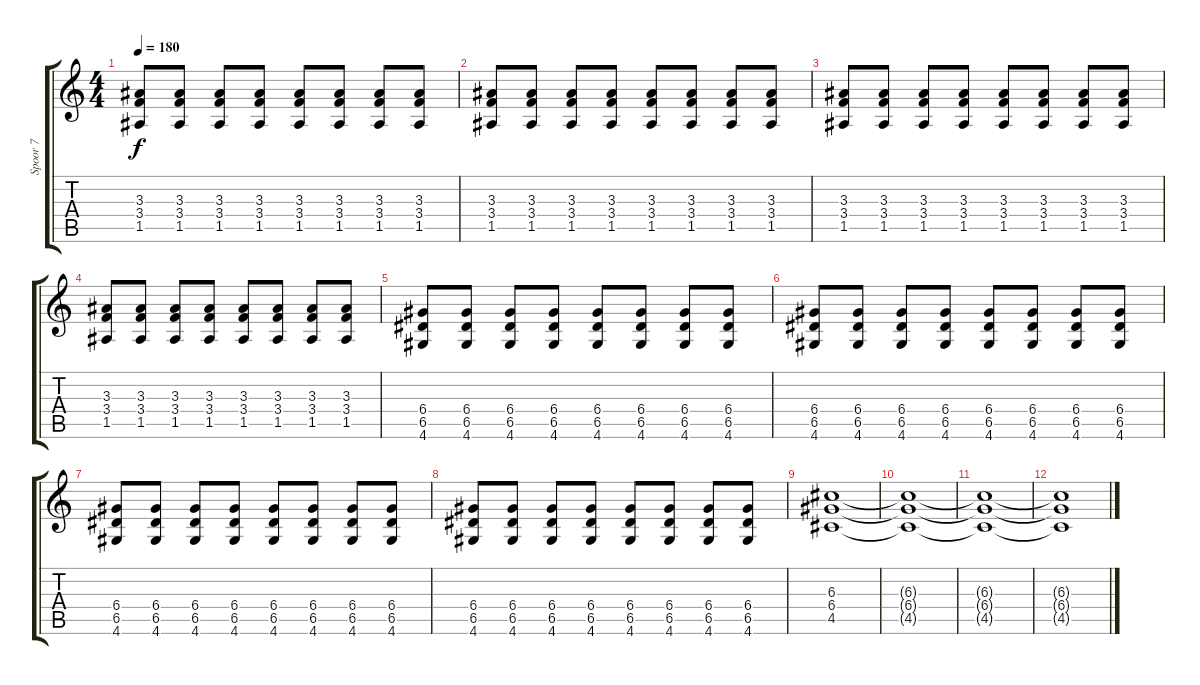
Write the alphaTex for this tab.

\track ("Spoor 7" "Spoor 7") {instrument distortionguitar}
\staff {score tabs}
\tuning (E4 B3 G3 D3 A2 E2) {hide}
\ts (4 4)
\tempo 180
\clef g2
\ks c
(3.3 3.4 1.5).8{dy f} (3.3 3.4 1.5).8 (3.3 3.4 1.5).8 (3.3 3.4 1.5).8 (3.3 3.4 1.5).8 (3.3 3.4 1.5).8 (3.3 3.4 1.5).8 (3.3 3.4 1.5).8 |
(3.3 3.4 1.5).8 (3.3 3.4 1.5).8 (3.3 3.4 1.5).8 (3.3 3.4 1.5).8 (3.3 3.4 1.5).8 (3.3 3.4 1.5).8 (3.3 3.4 1.5).8 (3.3 3.4 1.5).8 |
(3.3 3.4 1.5).8 (3.3 3.4 1.5).8 (3.3 3.4 1.5).8 (3.3 3.4 1.5).8 (3.3 3.4 1.5).8 (3.3 3.4 1.5).8 (3.3 3.4 1.5).8 (3.3 3.4 1.5).8 |
(3.3 3.4 1.5).8 (3.3 3.4 1.5).8 (3.3 3.4 1.5).8 (3.3 3.4 1.5).8 (3.3 3.4 1.5).8 (3.3 3.4 1.5).8 (3.3 3.4 1.5).8 (3.3 3.4 1.5).8 |
(6.4 6.5 4.6).8 (6.4 6.5 4.6).8 (6.4 6.5 4.6).8 (6.4 6.5 4.6).8 (6.4 6.5 4.6).8 (6.4 6.5 4.6).8 (6.4 6.5 4.6).8 (6.4 6.5 4.6).8 |
(6.4 6.5 4.6).8 (6.4 6.5 4.6).8 (6.4 6.5 4.6).8 (6.4 6.5 4.6).8 (6.4 6.5 4.6).8 (6.4 6.5 4.6).8 (6.4 6.5 4.6).8 (6.4 6.5 4.6).8 |
(6.4 6.5 4.6).8 (6.4 6.5 4.6).8 (6.4 6.5 4.6).8 (6.4 6.5 4.6).8 (6.4 6.5 4.6).8 (6.4 6.5 4.6).8 (6.4 6.5 4.6).8 (6.4 6.5 4.6).8 |
(6.4 6.5 4.6).8 (6.4 6.5 4.6).8 (6.4 6.5 4.6).8 (6.4 6.5 4.6).8 (6.4 6.5 4.6).8 (6.4 6.5 4.6).8 (6.4 6.5 4.6).8 (6.4 6.5 4.6).8 |
(6.3 6.4 4.5).1 |
(6.3{t} 6.4{t} 4.5{t}).1 |
(6.3{t} 6.4{t} 4.5{t}).1 |
(6.3{t} 6.4{t} 4.5{t}).1
